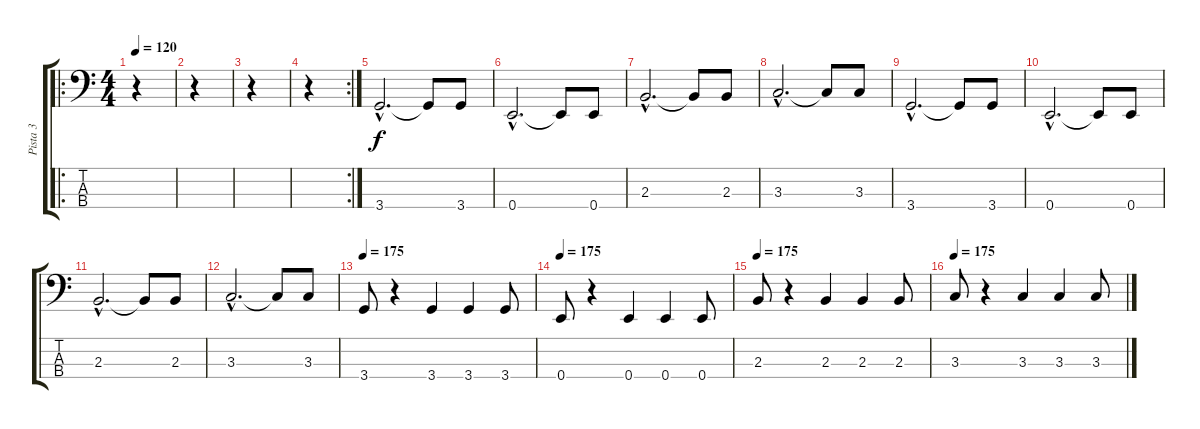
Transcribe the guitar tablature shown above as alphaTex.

\track ("Pista 3" "Pista 3") {instrument electricbasspick}
\staff {score tabs}
\tuning (G2 D2 A1 E1) {hide}
\ro
\ts (4 4)
\tempo 120
\clef f4
\ks c
r.4{dy f instrument electricbasspick} |
r.4 |
r.4 |
\rc 2
r.4 |
3.4{hac}.2{d} 3.4{t}.8 3.4.8 |
0.4{hac}.2{d} 0.4{t}.8 0.4.8 |
2.3{hac}.2{d} 2.3{t}.8 2.3.8 |
3.3{hac}.2{d} 3.3{t}.8 3.3.8 |
3.4{hac}.2{d} 3.4{t}.8 3.4.8 |
0.4{hac}.2{d} 0.4{t}.8 0.4.8 |
2.3{hac}.2{d} 2.3{t}.8 2.3.8 |
3.3{hac}.2{d} 3.3{t}.8 3.3.8 |
\tempo 175
3.4.8 r.4 3.4.4 3.4.4 3.4.8 |
\tempo 175
0.4.8 r.4 0.4.4 0.4.4 0.4.8 |
\tempo 175
2.3.8 r.4 2.3.4 2.3.4 2.3.8 |
\tempo 175
3.3.8 r.4 3.3.4 3.3.4 3.3.8
